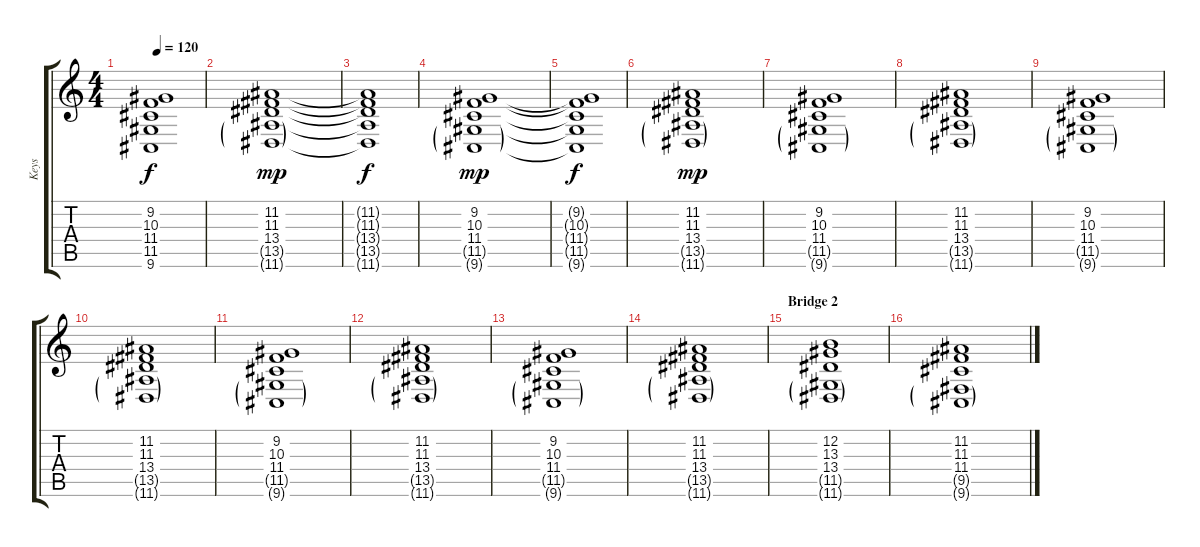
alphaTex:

\track ("Keys" "Keys") {instrument stringensemble2}
\staff {score tabs}
\tuning (E4 B3 G3 D3 A2 E2) {hide}
\ts (4 4)
\tempo 120
\clef g2
\ks c
(9.2{t} 10.3{t} 11.4{t} 11.5{t} 9.6{t}).1{dy f} |
(11.2 11.3 13.4 13.5{g} 11.6{g}).1{dy mp} |
(11.2{t} 11.3{t} 13.4{t} 13.5{t} 11.6{t}).1{dy f} |
(9.2 10.3 11.4 11.5{g} 9.6{g}).1{dy mp} |
(9.2{t} 10.3{t} 11.4{t} 11.5{t} 9.6{t}).1{dy f} |
(11.2 11.3 13.4 13.5{g} 11.6{g}).1{dy mp} |
(9.2 10.3 11.4 11.5{g} 9.6{g}).1 |
(11.2 11.3 13.4 13.5{g} 11.6{g}).1 |
(9.2 10.3 11.4 11.5{g} 9.6{g}).1 |
(11.2 11.3 13.4 13.5{g} 11.6{g}).1 |
(9.2 10.3 11.4 11.5{g} 9.6{g}).1 |
(11.2 11.3 13.4 13.5{g} 11.6{g}).1 |
(9.2 10.3 11.4 11.5{g} 9.6{g}).1 |
(11.2 11.3 13.4 13.5{g} 11.6{g}).1 |
\section ("" "Bridge 2")
(12.2 13.3 13.4 11.5{g} 11.6{g}).1 |
(11.2 11.3 11.4 9.5{g} 9.6{g}).1
